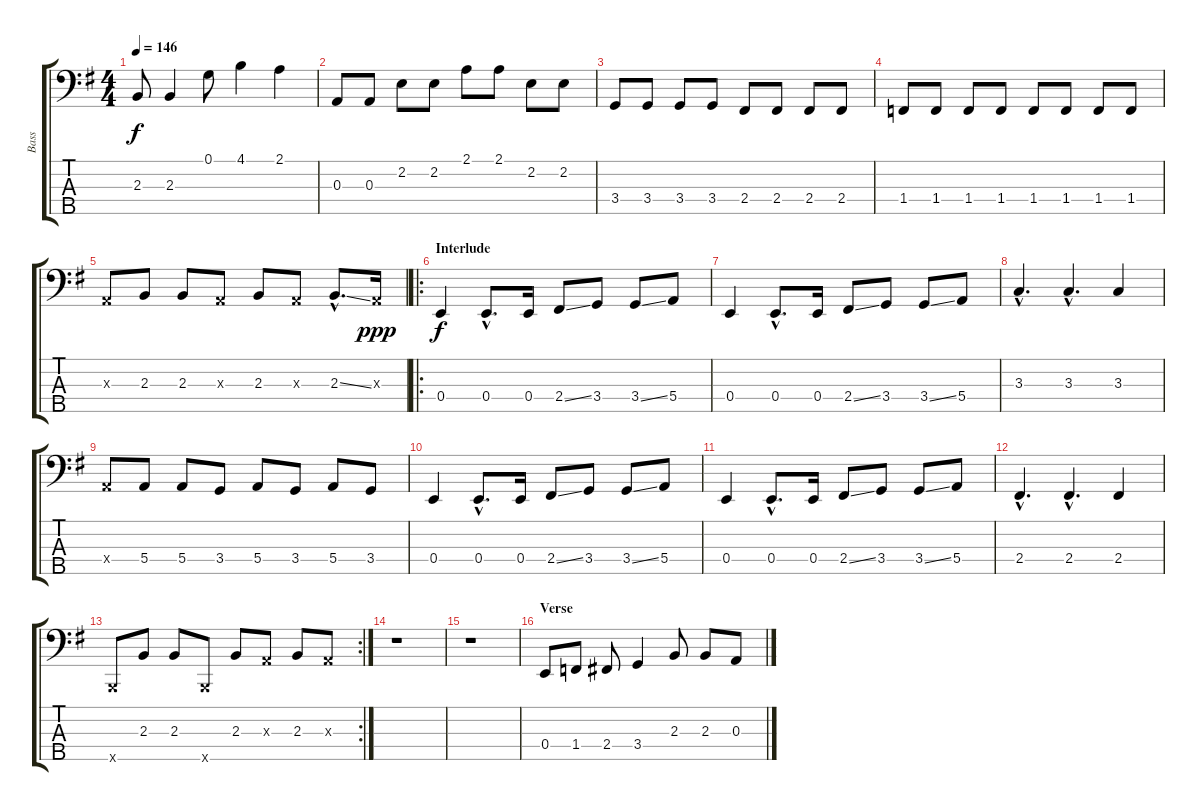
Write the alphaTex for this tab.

\track ("Bass" "Bass") {instrument electricbasspick}
\staff {score tabs}
\tuning (G2 D2 A1 E1 B0) {hide}
\ts (4 4)
\tempo 146
\clef f4
\ks g
2.3.8{dy f} 2.3.4 0.1.8 4.1.4 2.1.4 |
0.3.8 0.3.8 2.2.8 2.2.8 2.1.8 2.1.8 2.2.8 2.2.8 |
3.4.8 3.4.8 3.4.8 3.4.8 2.4.8 2.4.8 2.4.8 2.4.8 |
1.4.8 1.4.8 1.4.8 1.4.8 1.4.8 1.4.8 1.4.8 1.4.8 |
0.3{x}.8 2.3.8 2.3.8 0.3{x}.8 2.3.8 0.3{x}.8 2.3{ss hac}.8{d} 0.3{x}.16{dy ppp} |
\ro
\section ("" "Interlude")
0.4.4{dy f} 0.4{hac}.8{d} 0.4.16 2.4{ss}.8 3.4.8 3.4{ss}.8 5.4.8 |
0.4.4 0.4{hac}.8{d} 0.4.16 2.4{ss}.8 3.4.8 3.4{ss}.8 5.4.8 |
3.3{hac}.4{d} 3.3{hac}.4{d} 3.3.4 |
5.4{x}.8 5.4.8 5.4.8 3.4.8 5.4.8 3.4.8 5.4.8 3.4.8 |
0.4.4 0.4{hac}.8{d} 0.4.16 2.4{ss}.8 3.4.8 3.4{ss}.8 5.4.8 |
0.4.4 0.4{hac}.8{d} 0.4.16 2.4{ss}.8 3.4.8 3.4{ss}.8 5.4.8 |
2.4{hac}.4{d} 2.4{hac}.4{d} 2.4.4 |
\rc 2
0.5{x}.8 2.3.8 2.3.8 0.5{x}.8 2.3.8 0.3{x}.8 2.3.8 0.3{x}.8 |
r.1 |
r.1 |
\section ("" "Verse")
0.4.8 1.4.8 2.4.8 3.4.4 2.3.8 2.3.8 0.3.8
